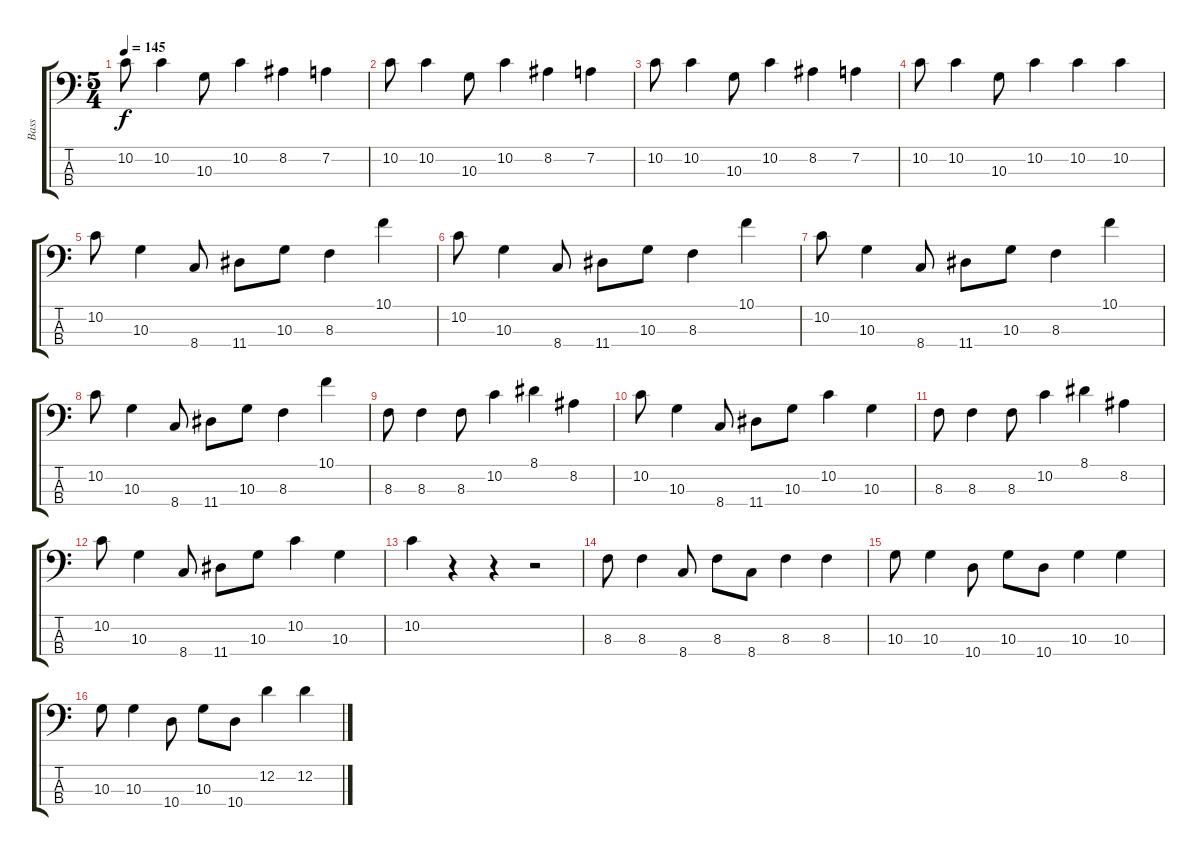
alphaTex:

\track ("Bass" "Bass") {instrument electricbassfinger}
\staff {score tabs}
\tuning (G2 D2 A1 E1) {hide}
\ts (5 4)
\tempo 145
\clef f4
\ks c
10.2.8{dy f} 10.2.4 10.3.8 10.2.4 8.2.4 7.2.4 |
10.2.8 10.2.4 10.3.8 10.2.4 8.2.4 7.2.4 |
10.2.8 10.2.4 10.3.8 10.2.4 8.2.4 7.2.4 |
10.2.8 10.2.4 10.3.8 10.2.4 10.2.4 10.2.4 |
10.2.8 10.3.4 8.4.8 11.4.8 10.3.8 8.3.4 10.1.4 |
10.2.8 10.3.4 8.4.8 11.4.8 10.3.8 8.3.4 10.1.4 |
10.2.8 10.3.4 8.4.8 11.4.8 10.3.8 8.3.4 10.1.4 |
10.2.8 10.3.4 8.4.8 11.4.8 10.3.8 8.3.4 10.1.4 |
8.3.8 8.3.4 8.3.8 10.2.4 8.1.4 8.2.4 |
10.2.8 10.3.4 8.4.8 11.4.8 10.3.8 10.2.4 10.3.4 |
8.3.8 8.3.4 8.3.8 10.2.4 8.1.4 8.2.4 |
10.2.8 10.3.4 8.4.8 11.4.8 10.3.8 10.2.4 10.3.4 |
10.2.4 r.4 r.4 r.2 |
8.3.8 8.3.4 8.4.8 8.3.8 8.4.8 8.3.4 8.3.4 |
10.3.8 10.3.4 10.4.8 10.3.8 10.4.8 10.3.4 10.3.4 |
10.3.8 10.3.4 10.4.8 10.3.8 10.4.8 12.2.4 12.2.4
